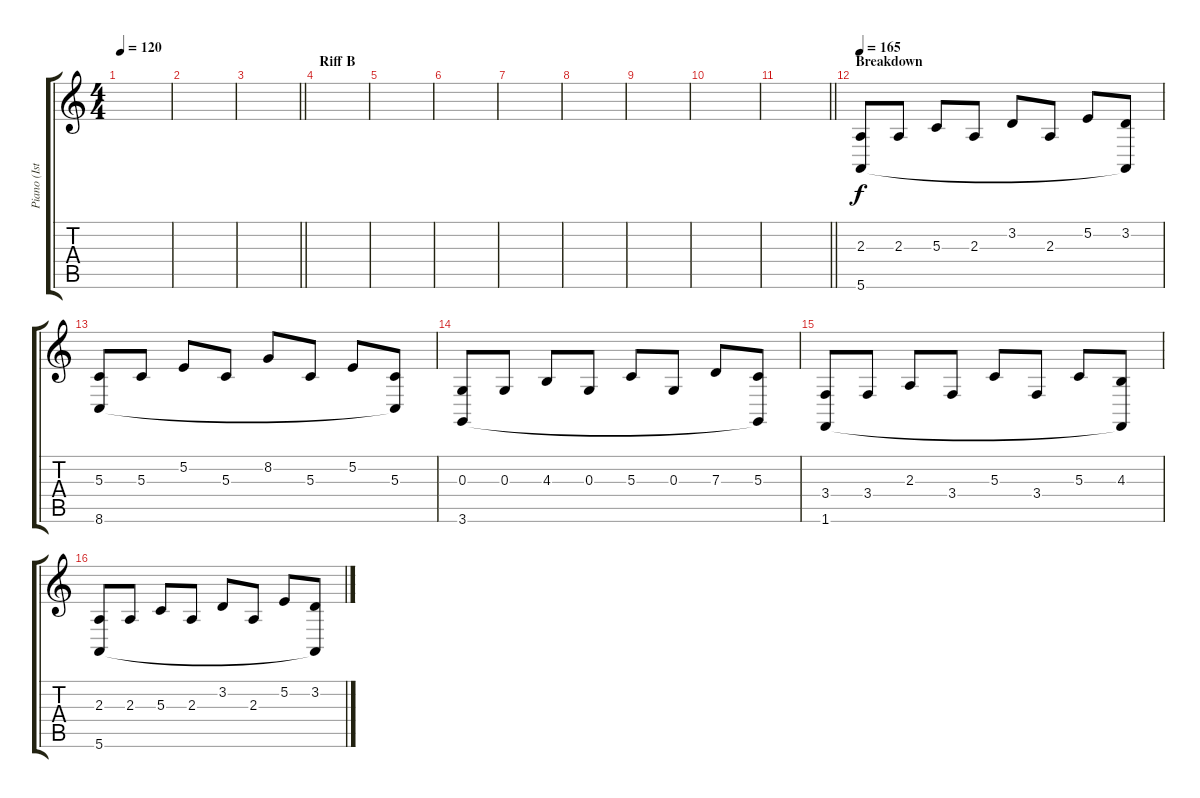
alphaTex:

\track ("Piano (Isto)" "Piano (Ist") {instrument acousticgrandpiano}
\staff {score tabs}
\tuning (E4 B3 G3 D3 A2 E2) {hide}
\ts (4 4)
\tempo 120
\clef g2
\ks c
|
|
\barLineRight lightlight
|
\section ("" "Riff B")
|
|
|
|
|
|
|
\barLineRight lightlight
|
\section ("" "Breakdown")
\tempo 165
(2.3 5.6).8 2.3.8 5.3.8 2.3.8 3.2.8 2.3.8 5.2.8 (3.2 5.6{t}).8 |
(5.3 8.6).8 5.3.8 5.2.8 5.3.8 8.2.8 5.3.8 5.2.8 (5.3 8.6{t}).8 |
(0.3 3.6).8 0.3.8 4.3.8 0.3.8 5.3.8 0.3.8 7.3.8 (5.3 3.6{t}).8 |
(3.4 1.6).8 3.4.8 2.3.8 3.4.8 5.3.8 3.4.8 5.3.8 (4.3 1.6{t}).8 |
(2.3 5.6).8 2.3.8 5.3.8 2.3.8 3.2.8 2.3.8 5.2.8 (3.2 5.6{t}).8
